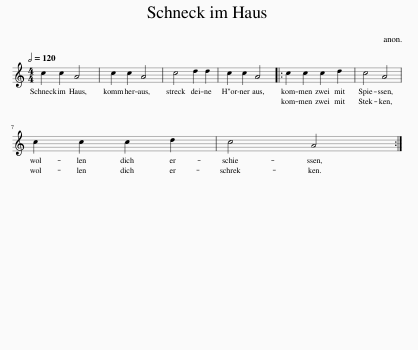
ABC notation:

X:1
L:1/8
Q:1/2=120
M:4/4
I:linebreak $
K:C
V:1 treble
V:1
 c2 c2 A4 | c2 c2 A4 | c4 d2 d2 | c2 c2 A4 |: c2 c2 c2 d2 | %5
 c4 A4 |$ c2 c2 c2 d2 | c4 A4 :| %8
